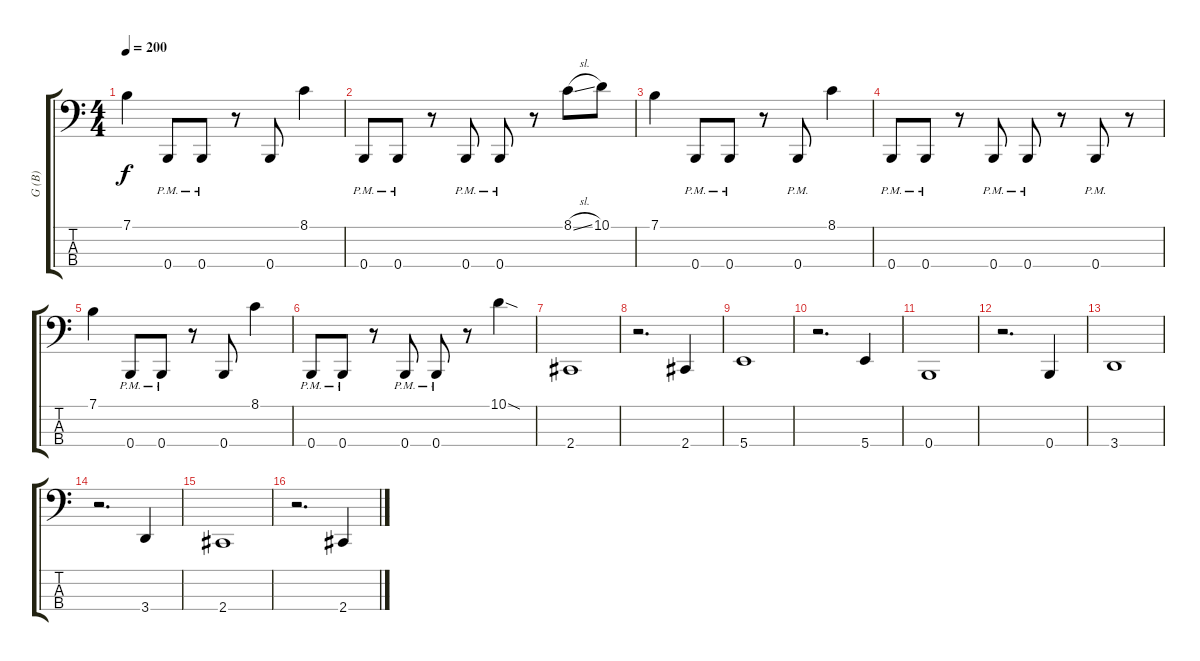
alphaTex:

\track ("G (B)" "G (B)") {instrument electricbasspick}
\staff {score tabs}
\tuning (E2 B1 Gb1 B0) {hide}
\ts (4 4)
\tempo 200
\clef f4
\ks c
7.1.4{dy f} 0.4{pm}.8 0.4{pm}.8 r.8 0.4.8 8.1.4 |
0.4{pm}.8 0.4{pm}.8 r.8 0.4{pm}.8 0.4{pm}.8 r.8 8.1{sl}.8 10.1.8 |
7.1.4 0.4{pm}.8 0.4{pm}.8 r.8 0.4{pm}.8 8.1.4 |
0.4{pm}.8 0.4{pm}.8 r.8 0.4{pm}.8 0.4{pm}.8 r.8 0.4{pm}.8 r.8 |
7.1.4 0.4{pm}.8 0.4{pm}.8 r.8 0.4.8 8.1.4 |
0.4{pm}.8 0.4{pm}.8 r.8 0.4{pm}.8 0.4{pm}.8 r.8 10.1{sod}.4 |
2.4.1 |
r.2{d} 2.4.4 |
5.4.1 |
r.2{d} 5.4.4 |
0.4.1 |
r.2{d} 0.4.4 |
3.4.1 |
r.2{d} 3.4.4 |
2.4.1 |
r.2{d} 2.4.4
